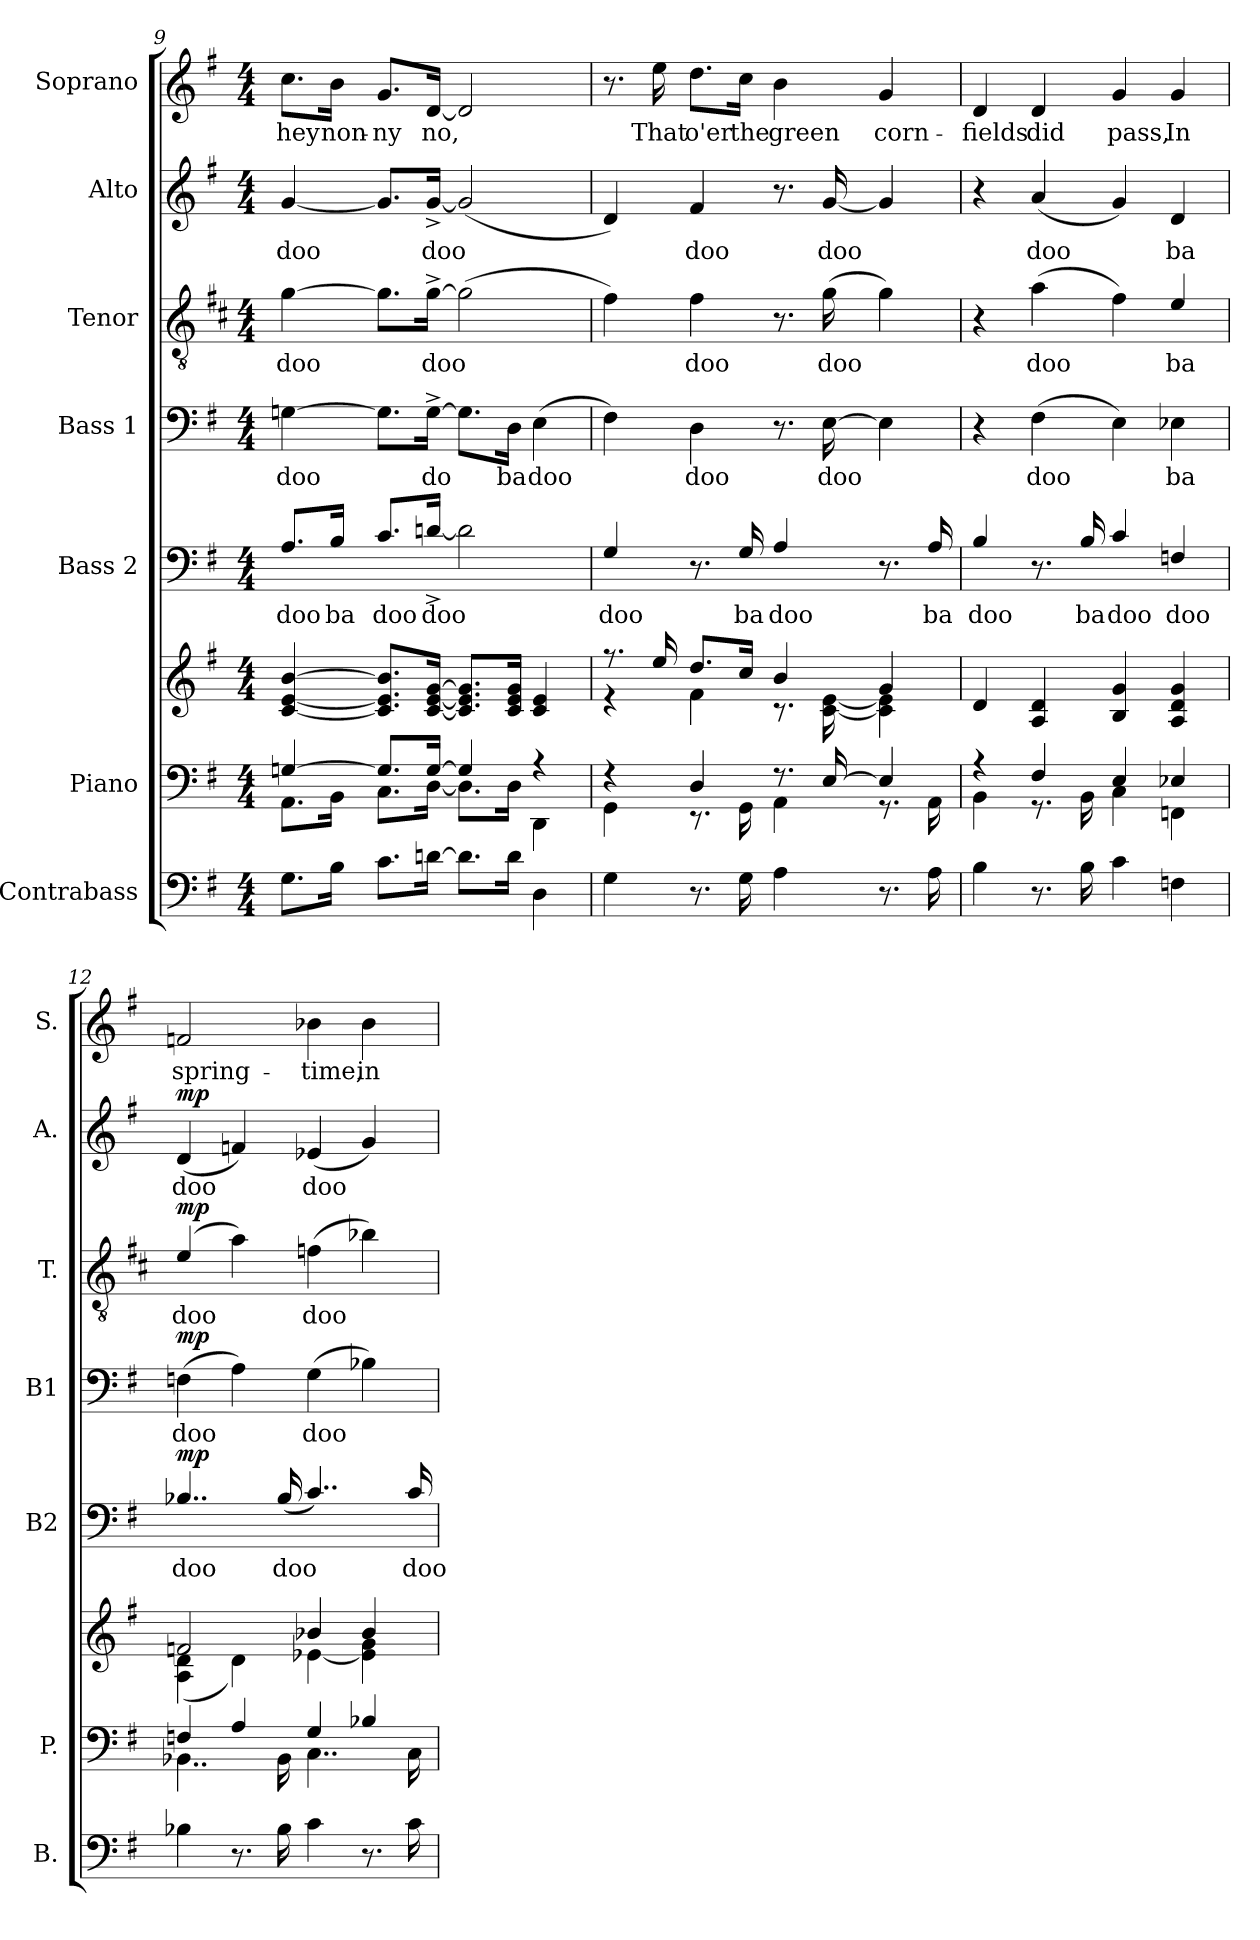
**kern	**kern	**kern	**kern	**text	**dynam	**kern	**text	**dynam	**kern	**text	**dynam	**kern	**text	**dynam	**kern	**text
*part7	*part6	*part6	*part5	*part5	*part5	*part4	*part4	*part4	*part3	*part3	*part3	*part2	*part2	*part2	*part1	*part1
*staff8	*staff7	*staff6	*staff5	*staff5	*staff5	*staff4	*staff4	*staff4	*staff3	*staff3	*staff3	*staff2	*staff2	*staff2	*staff1	*staff1
*I"Contrabass	*I"Piano	*	*I"Bass 2	*	*	*I"Bass 1	*	*	*I"Tenor	*	*	*I"Alto	*	*	*I"Soprano	*
*I'B.	*I'P.	*	*I'B2	*	*	*I'B1	*	*	*I'T.	*	*	*I'A.	*	*	*I'S.	*
!!LO:PB:g=z
*clefF4	*clefF4	*clefG2	*clefF4	*	*	*clefF4	*	*	*clefGv2	*	*	*clefG2	*	*	*clefG2	*
*	*	*	*ITrd12c21	*	*	*	*	*	*ITrd4c7	*	*	*	*	*	*	*
*k[f#]	*k[f#]	*k[f#]	*k[f#]	*	*	*k[f#]	*	*	*k[f#]	*	*	*k[f#]	*	*	*k[f#]	*
*M4/4	*M4/4	*M4/4	*M4/4	*	*	*M4/4	*	*	*M4/4	*	*	*M4/4	*	*	*M4/4	*
=9	=9	=9	=9	=9	=9	=9	=9	=9	=9	=9	=9	=9	=9	=9	=9	=9
*	*^	*	*	*	*	*	*	*	*	*	*	*	*	*	*	*
!	!	!	!	!	!LO:LY:b	!	!	!LO:LY:b	!	!	!LO:LY:b	!	!	!LO:LY:b	!	!	!LO:LY:b
8.G\L	[4Gn/	8.AA\L	[4c/ [4e/ [4b/	8.AA/L	doo	.	[4Gn\	doo	.	[4c\	doo	.	[4g/	doo	.	8.cc\L	hey
!	!	!	!	!	!LO:LY:b	!	!	!	!	!	!	!	!	!	!	!	!LO:LY:b
16B\Jk	.	16BB\Jk	.	16BB/Jk	ba	.	.	.	.	.	.	.	.	.	.	16b\Jk	non-
!	!	!	!	!	!LO:LY:b	!	!	!	!	!	!	!	!	!	!	!	!LO:LY:b
8.c\L	8.G/L]	8.C\L	8.c/] 8.e/] 8.b/]L	8.C/L	doo	.	8.G\L]	.	.	8.c\L]	.	.	8.g/L]	.	.	8.g/L	-ny
!	!	!	!	!	!LO:LY:b	!	!	!LO:LY:b	!	!	!LO:LY:b	!	!	!LO:LY:b	!	!	!LO:LY:b
[16dn\Jk	[16G/Jk	[16D\Jk	[16c/ [16e/ [16g/Jk	[16Dn^/Jk	doo	.	[16G^\Jk	do	.	[16c^\Jk	doo	.	[16g^/Jk	doo	.	[16d/Jk	no,
8.d\L]	4G/]	8.D\L]	8.c/] 8.e/] 8.g/]L	2D\]	.	.	8.G\L]	.	.	(>2c\]	.	.	(<2g/]	.	.	2d/]	.
!	!	!	!	!	!	!	!	!LO:LY:b	!	!	!	!	!	!	!	!	!
16d\Jk	.	16D\Jk	16c/ 16e/ 16g/Jk	.	.	.	16D\Jk	ba	.	.	.	.	.	.	.	.	.
!	!	!	!	!	!	!	!	!LO:LY:b	!	!	!	!	!	!	!	!	!
4D\	4r	4DD\	4c/ 4e/	.	.	.	(>4E\	doo	.	.	.	.	.	.	.	.	.
=10	=10	=10	=10	=10	=10	=10	=10	=10	=10	=10	=10	=10	=10	=10	=10	=10	=10
*	*	*	*^	*	*	*	*	*	*	*	*	*	*	*	*	*	*
!	!	!	!	!	!	!LO:LY:b	!	!	!	!	!	!	!	!	!	!	!	!
4G\	4r	4GG\	8.r	4r	4GG/	doo	.	4F#\)	.	.	4B\)	.	.	4d/)	.	.	8.r	.
!	!	!	!	!	!	!	!	!	!	!	!	!	!	!	!	!	!	!LO:LY:b
.	.	.	16ee/	.	.	.	.	.	.	.	.	.	.	.	.	.	16ee\	That
!	!	!	!	!	!	!	!	!	!LO:LY:b	!	!	!LO:LY:b	!	!	!LO:LY:b	!	!	!LO:LY:b
8.r	4D/	8.r	8.dd/L	4f#\	8.r	.	.	4D\	doo	.	4B\	doo	.	4f#/	doo	.	8.dd\L	o'er
!	!	!	!	!	!	!LO:LY:b	!	!	!	!	!	!	!	!	!	!	!	!LO:LY:b
16G\	.	16GG\	16cc/Jk	.	16GG/	ba	.	.	.	.	.	.	.	.	.	.	16cc\Jk	the
!	!	!	!	!	!	!LO:LY:b	!	!	!	!	!	!	!	!	!	!	!	!LO:LY:b
4A\	8.r	4AA\	4b/	8.r	4AA/	doo	.	8.r	.	.	8.r	.	.	8.r	.	.	4b\	green
!	!	!	!	!	!	!	!	!	!LO:LY:b	!	!	!LO:LY:b	!	!	!LO:LY:b	!	!	!
.	[16E/	.	.	[16c\ [16e\	.	.	.	[16E\	doo	.	(>16c\	doo	.	[16g/	doo	.	.	.
!	!	!	!	!	!	!	!	!	!	!	!	!	!	!	!	!	!	!LO:LY:b
8.r	4E/]	8.r	4g/	4c\] 4e\]	8.r	.	.	4E\]	.	.	4c\)	.	.	4g/]	.	.	4g/	corn-
!	!	!	!	!	!	!LO:LY:b	!	!	!	!	!	!	!	!	!	!	!	!
16A\	.	16AA\	.	.	16AA/	ba	.	.	.	.	.	.	.	.	.	.	.	.
*	*	*	*v	*v	*	*	*	*	*	*	*	*	*	*	*	*	*	*
=11	=11	=11	=11	=11	=11	=11	=11	=11	=11	=11	=11	=11	=11	=11	=11	=11	=11
!	!	!	!	!	!LO:LY:b	!	!	!	!	!	!	!	!	!	!	!	!LO:LY:b
4B\	4r	4BB\	4d/	4BB/	doo	.	4r	.	.	4r	.	.	4r	.	.	4d/	-fields
!	!	!	!	!	!	!	!	!LO:LY:b	!	!	!LO:LY:b	!	!	!LO:LY:b	!	!	!LO:LY:b
8.r	4F#/	8.r	4A/ 4d/	8.r	.	.	(>4F#\	doo	.	(>4d\	doo	.	(<4a/	doo	.	4d/	did
!	!	!	!	!	!LO:LY:b	!	!	!	!	!	!	!	!	!	!	!	!
16B\	.	16BB\	.	16BB/	ba	.	.	.	.	.	.	.	.	.	.	.	.
!	!	!	!	!	!LO:LY:b	!	!	!	!	!	!	!	!	!	!	!	!LO:LY:b
4c\	4E/	4C\	4B/ 4g/	4C/	doo	.	4E\)	.	.	4B\)	.	.	4g/)	.	.	4g/	pass,
!	!	!	!	!	!LO:LY:b	!	!	!LO:LY:b	!	!	!LO:LY:b	!	!	!LO:LY:b	!	!	!LO:LY:b
4Fn\	4E-X/	4FFn\	4A/ 4d/ 4g/	4FFn/	doo	.	4E-X\	ba	.	4A/	ba	.	4d/	ba	.	4g/	In
=12	=12	=12	=12	=12	=12	=12	=12	=12	=12	=12	=12	=12	=12	=12	=12	=12	=12
*	*	*	*^	*	*	*	*	*	*	*	*	*	*	*	*	*	*
!	!	!	!	!	!	!LO:LY:b	!LO:DY:b	!	!LO:LY:b	!LO:DY:b	!	!LO:LY:b	!LO:DY:b	!	!LO:LY:b	!LO:DY:b	!	!LO:LY:b
4B-X\	4Fn/	4..BB-X\	2fn/	(<4A\ 4d\	4..BB-X/	doo	mp	(>4Fn\	doo	mp	(>4A/	doo	mp	(<4d/	doo	mp	2fn/	spring-
8.r	4A/	.	.	4d\)	.	.	.	4A\)	.	.	4d\)	.	.	4fn/)	.	.	.	.
!	!	!	!	!	!	!LO:LY:b	!	!	!	!	!	!	!	!	!	!	!	!
16B-\	.	16BB-\	.	.	(<16BB-/	doo	.	.	.	.	.	.	.	.	.	.	.	.
!	!	!	!	!	!	!	!	!	!LO:LY:b	!	!	!LO:LY:b	!	!	!LO:LY:b	!	!	!LO:LY:b
4c\	4G/	4..C\	4b-X/	[4e-X\	4..C/)	.	.	(>4G\	doo	.	(>4B-X\	doo	.	(<4e-X/	doo	.	4b-X\	-time,
!	!	!	!	!	!	!	!	!	!	!	!	!	!	!	!	!	!	!LO:LY:b
8.r	4B-X/	.	4b-/	4e-\] 4g\	.	.	.	4B-X\)	.	.	4e-X\)	.	.	4g/)	.	.	4b-\	in
!	!	!	!	!	!	!LO:LY:b	!	!	!	!	!	!	!	!	!	!	!	!
16c\	.	16C\	.	.	16C/	doo	.	.	.	.	.	.	.	.	.	.	.	.
*	*v	*v	*	*	*	*	*	*	*	*	*	*	*	*	*	*	*	*
*	*	*v	*v	*	*	*	*	*	*	*	*	*	*	*	*	*	*
=	=	=	=	=	=	=	=	=	=	=	=	=	=	=	=	=
*-	*-	*-	*-	*-	*-	*-	*-	*-	*-	*-	*-	*-	*-	*-	*-	*-
